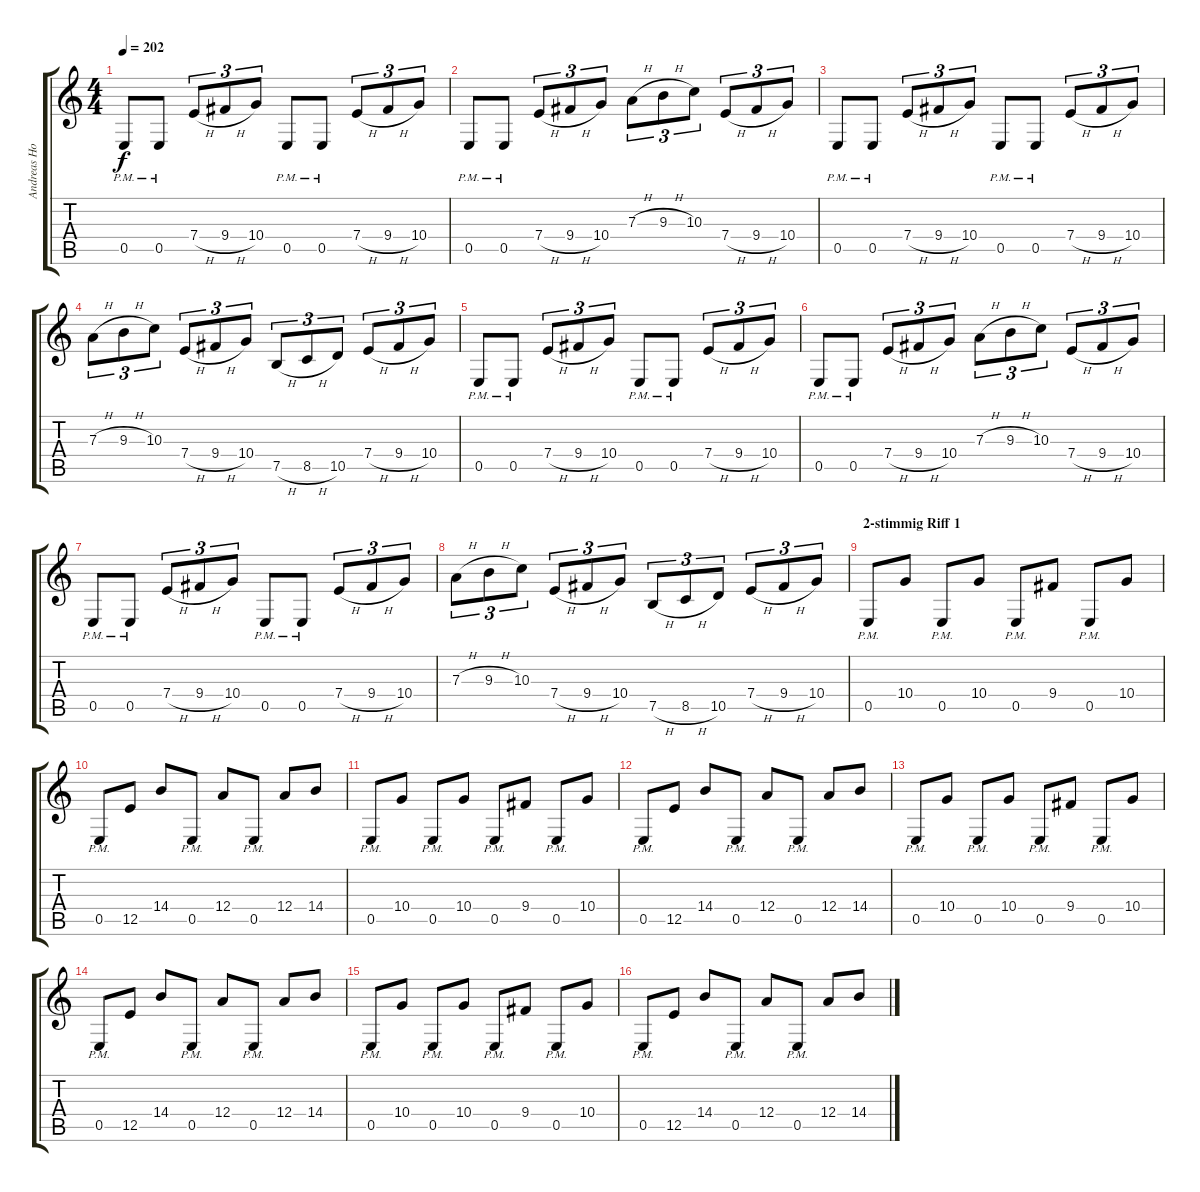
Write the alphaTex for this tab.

\track ("Andreas Holma" "Andreas Ho") {instrument distortionguitar}
\staff {score tabs}
\tuning (B3 Gb3 D3 A2 E2 B1) {hide}
\ts (4 4)
\tempo 202
\clef g2
\ks c
0.5{pm}.8{dy f} 0.5{pm}.8 7.4{h}.8{tu (3 2)} 9.4{h}.8{tu (3 2)} 10.4.8{tu (3 2)} 0.5{pm}.8 0.5{pm}.8 7.4{h}.8{tu (3 2)} 9.4{h}.8{tu (3 2)} 10.4.8{tu (3 2)} |
0.5{pm}.8 0.5{pm}.8 7.4{h}.8{tu (3 2)} 9.4{h}.8{tu (3 2)} 10.4.8{tu (3 2)} 7.3{h}.8{tu (3 2)} 9.3{h}.8{tu (3 2)} 10.3.8{tu (3 2)} 7.4{h}.8{tu (3 2)} 9.4{h}.8{tu (3 2)} 10.4.8{tu (3 2)} |
0.5{pm}.8 0.5{pm}.8 7.4{h}.8{tu (3 2)} 9.4{h}.8{tu (3 2)} 10.4.8{tu (3 2)} 0.5{pm}.8 0.5{pm}.8 7.4{h}.8{tu (3 2)} 9.4{h}.8{tu (3 2)} 10.4.8{tu (3 2)} |
7.3{h}.8{tu (3 2)} 9.3{h}.8{tu (3 2)} 10.3.8{tu (3 2)} 7.4{h}.8{tu (3 2)} 9.4{h}.8{tu (3 2)} 10.4.8{tu (3 2)} 7.5{h}.8{tu (3 2)} 8.5{h}.8{tu (3 2)} 10.5.8{tu (3 2)} 7.4{h}.8{tu (3 2)} 9.4{h}.8{tu (3 2)} 10.4.8{tu (3 2)} |
0.5{pm}.8 0.5{pm}.8 7.4{h}.8{tu (3 2)} 9.4{h}.8{tu (3 2)} 10.4.8{tu (3 2)} 0.5{pm}.8 0.5{pm}.8 7.4{h}.8{tu (3 2)} 9.4{h}.8{tu (3 2)} 10.4.8{tu (3 2)} |
0.5{pm}.8 0.5{pm}.8 7.4{h}.8{tu (3 2)} 9.4{h}.8{tu (3 2)} 10.4.8{tu (3 2)} 7.3{h}.8{tu (3 2)} 9.3{h}.8{tu (3 2)} 10.3.8{tu (3 2)} 7.4{h}.8{tu (3 2)} 9.4{h}.8{tu (3 2)} 10.4.8{tu (3 2)} |
0.5{pm}.8 0.5{pm}.8 7.4{h}.8{tu (3 2)} 9.4{h}.8{tu (3 2)} 10.4.8{tu (3 2)} 0.5{pm}.8 0.5{pm}.8 7.4{h}.8{tu (3 2)} 9.4{h}.8{tu (3 2)} 10.4.8{tu (3 2)} |
7.3{h}.8{tu (3 2)} 9.3{h}.8{tu (3 2)} 10.3.8{tu (3 2)} 7.4{h}.8{tu (3 2)} 9.4{h}.8{tu (3 2)} 10.4.8{tu (3 2)} 7.5{h}.8{tu (3 2)} 8.5{h}.8{tu (3 2)} 10.5.8{tu (3 2)} 7.4{h}.8{tu (3 2)} 9.4{h}.8{tu (3 2)} 10.4.8{tu (3 2)} |
\section ("" "2-stimmig Riff 1")
0.5{pm}.8 10.4.8 0.5{pm}.8 10.4.8 0.5{pm}.8 9.4.8 0.5{pm}.8 10.4.8 |
0.5{pm}.8 12.5.8 14.4.8 0.5{pm}.8 12.4.8 0.5{pm}.8 12.4.8 14.4.8 |
0.5{pm}.8 10.4.8 0.5{pm}.8 10.4.8 0.5{pm}.8 9.4.8 0.5{pm}.8 10.4.8 |
0.5{pm}.8 12.5.8 14.4.8 0.5{pm}.8 12.4.8 0.5{pm}.8 12.4.8 14.4.8 |
0.5{pm}.8 10.4.8 0.5{pm}.8 10.4.8 0.5{pm}.8 9.4.8 0.5{pm}.8 10.4.8 |
0.5{pm}.8 12.5.8 14.4.8 0.5{pm}.8 12.4.8 0.5{pm}.8 12.4.8 14.4.8 |
0.5{pm}.8 10.4.8 0.5{pm}.8 10.4.8 0.5{pm}.8 9.4.8 0.5{pm}.8 10.4.8 |
0.5{pm}.8 12.5.8 14.4.8 0.5{pm}.8 12.4.8 0.5{pm}.8 12.4.8 14.4.8
